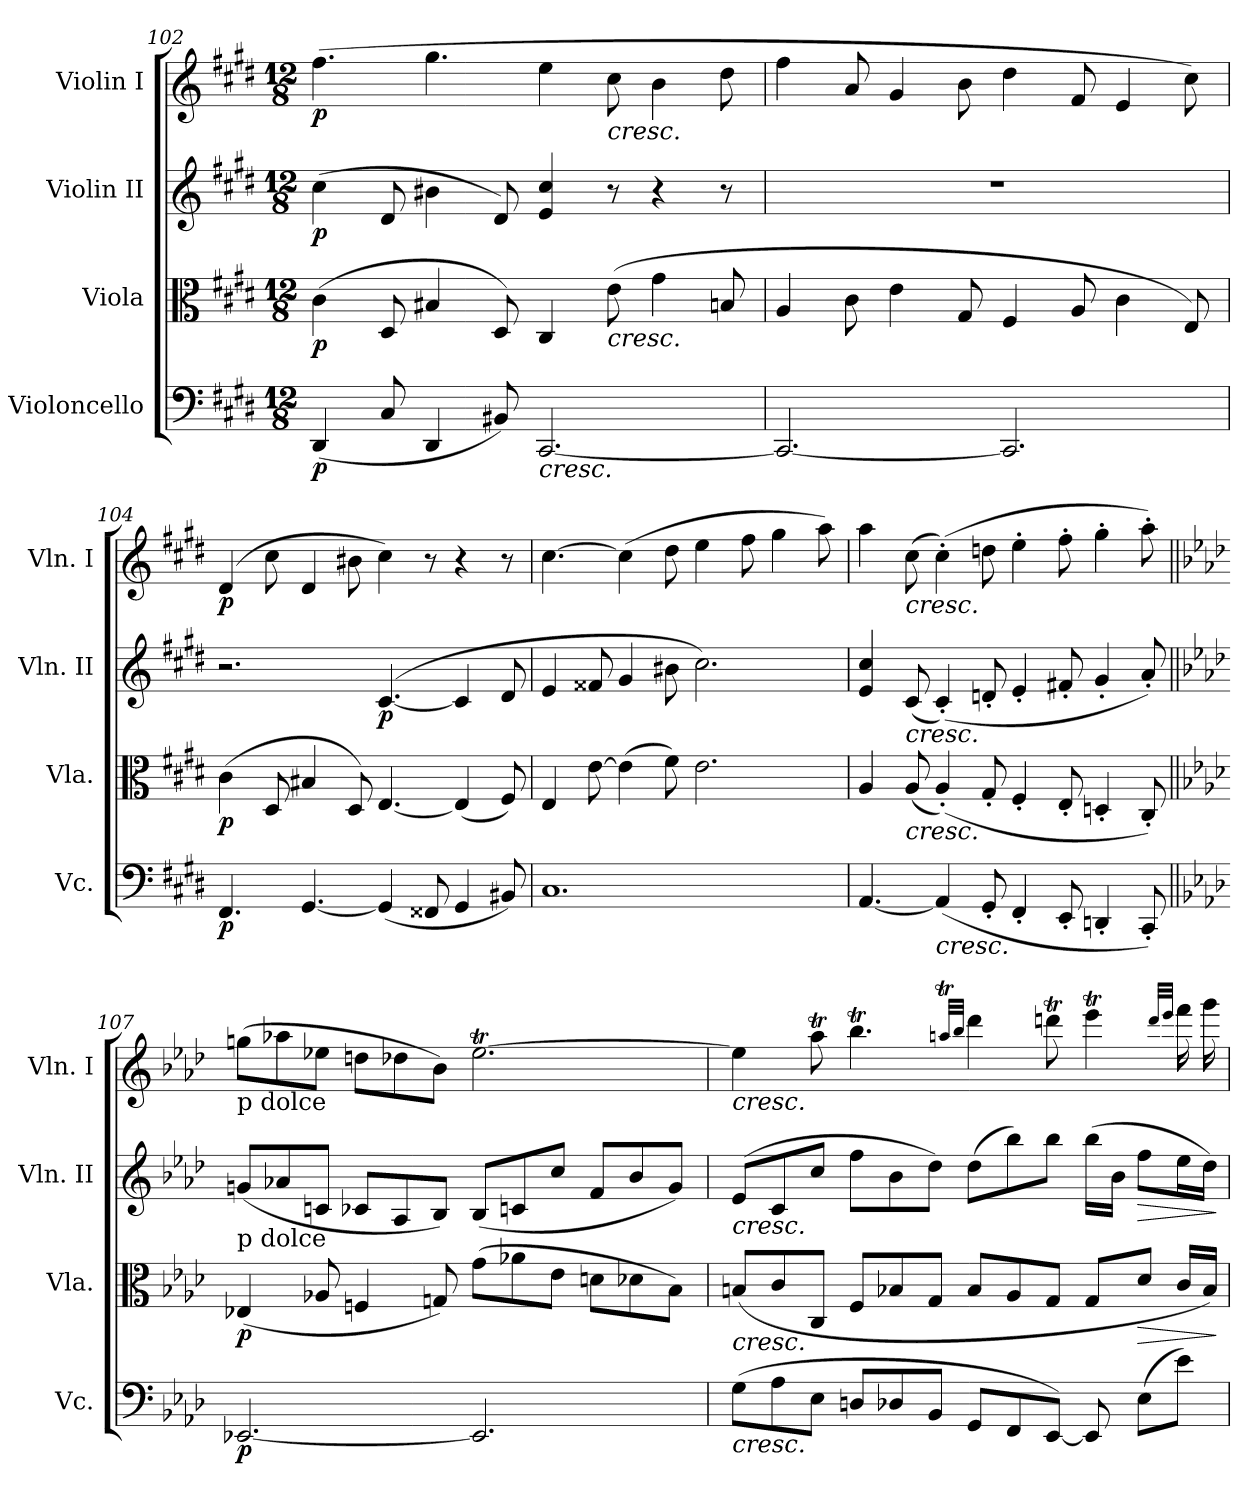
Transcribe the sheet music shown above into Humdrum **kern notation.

**kern	**dynam	**kern	**dynam	**kern	**dynam	**kern	**dynam
*part4	*part4	*part3	*part3	*part2	*part2	*part1	*part1
*staff4	*staff4	*staff3	*staff3	*staff2	*staff2	*staff1	*staff1
*I"Violoncello	*	*I"Viola	*	*I"Violin II	*	*I"Violin I	*
*I'Vc.	*	*I'Vla.	*	*I'Vln. II	*	*I'Vln. I	*
*clefF4	*	*clefC3	*	*clefG2	*	*clefG2	*
*k[f#c#g#d#]	*	*k[f#c#g#d#]	*	*k[f#c#g#d#]	*	*k[f#c#g#d#]	*
*c#:	*	*c#:	*	*c#:	*	*c#:	*
*M12/8	*	*M12/8	*	*M12/8	*	*M12/8	*
=102	=102	=102	=102	=102	=102	=102	=102
!	!LO:DY:b	!	!LO:DY:b	!	!LO:DY:b	!	!LO:DY:b
(<4DD#/	p	(>4c#\	p	(>4cc#\	p	(>4.ff#\	p
8C#/	.	8D#/	.	8d#/	.	.	.
4DD#/	.	4B#X/	.	4b#X\	.	4.gg#\	.
8BB#X/)	.	8D#/)	.	8d#/)	.	.	.
!LO:TX:b:i:t=cresc.	!	!	!	!	!	!	!
[2.CC#/	.	4C#/	.	4e/ 4cc#/	.	4ee\	.
!	!	!	!	!	!	!LO:TX:b:i:t=cresc.	!
!	!	!LO:TX:b:i:t=cresc.	!	!	!	!	!
.	.	(>8e\	.	8r	.	8cc#\	.
.	.	4g#\	.	4r	.	4b\	.
.	.	8Bn/	.	8r	.	8dd#\	.
=103	=103	=103	=103	=103	=103	=103	=103
2.CC#/_	.	4A/	.	1.r	.	4ff#\	.
.	.	8c#\	.	.	.	8a/	.
.	.	4e\	.	.	.	4g#/	.
.	.	8G#/	.	.	.	8b\	.
2.CC#/]	.	4F#/	.	.	.	4dd#\	.
.	.	8A/	.	.	.	8f#/	.
.	.	4c#\	.	.	.	4e/	.
.	.	8E/)	.	.	.	8cc#\)	.
=104	=104	=104	=104	=104	=104	=104	=104
!	!LO:DY:b	!	!LO:DY:b	!	!	!	!LO:DY:b
4.FF#/	p	(<4c#\	p	2.r	.	(>4d#/	p
.	.	8D#/	.	.	.	8cc#\	.
[4.GG#/	.	4B#X/	.	.	.	4d#/	.
.	.	8D#/)	.	.	.	8b#X\	.
!	!	!	!	!	!LO:DY:b	!	!
(<4GG#/]	.	[4.E/	.	(<[4.c#/	p	4cc#\)	.
8FF##X/	.	.	.	.	.	8r	.
4GG#/	.	(<4E/]	.	4c#/]	.	4r	.
8BB#X/)	.	8F#/)	.	8d#/	.	8r	.
=105	=105	=105	=105	=105	=105	=105	=105
1.C#	.	4E/	.	4e/	.	[4.cc#\	.
.	.	[8e\	.	8f##X/	.	.	.
.	.	(>4e\]	.	4g#/	.	(>4cc#\]	.
.	.	8f#\)	.	8b#X\	.	8dd#\	.
.	.	2.e\	.	2.cc#\)	.	4ee\	.
.	.	.	.	.	.	8ff#\	.
.	.	.	.	.	.	4gg#\	.
.	.	.	.	.	.	8aa\)	.
=106	=106	=106	=106	=106	=106	=106	=106
[4.AA/	.	4A/	.	4e/ 4cc#/	.	4aa\	.
!	!	!	!	!	!	!LO:TX:b:i:t=cresc.	!
!	!	!	!	!LO:TX:b:i:t=cresc.	!	!	!
!	!	!LO:TX:b:i:t=cresc.	!	!	!	!	!
.	.	(<8A/	.	(<8c#/	.	(>8cc#\	.
!LO:TX:b:i:t=cresc.	!	!	!	!	!	!	!
(<4AA/]	.	(<4A'/)	.	(<4c#'/)	.	(>4cc#'\)	.
8GG#'/	.	8G#'/	.	8dn'/	.	8ddn\	.
4FF#'/	.	4F#'/	.	4e'/	.	4ee'\	.
8EE'/	.	8E'/	.	8f#X'/	.	8ff#'\	.
4DDn'/	.	4Dn'/	.	4g#'/	.	4gg#'\	.
8CC#'/)	.	8C#'/)	.	8a'/)	.	8aa'\)	.
=107||	=107||	=107||	=107||	=107||	=107||	=107||	=107||
*k[b-e-a-d-]	*	*k[b-e-a-d-]	*	*k[b-e-a-d-]	*	*k[b-e-a-d-]	*
*A-:	*	*A-:	*	*A-:	*	*A-:	*
!	!	!	!	!	!	!LO:TX:b:t=p dolce	!
!	!	!	!	!LO:TX:b:t=p dolce	!	!	!
!	!LO:DY:b	!	!LO:DY:b	!	!	!	!
[2.EE-X/	p	(<4E-X/	p	(<8gn/L	.	(>8ggn\L	.
.	.	.	.	8a-X/	.	8aa-X\	.
.	.	8A-X/	.	8cn/J	.	8ee-X\J	.
.	.	4Fn/	.	8c-X/L	.	8ddn\L	.
.	.	.	.	8A-/	.	8dd-X\	.
.	.	8Gn/)	.	8B-/J)	.	8b-\J)	.
2.EE-/]	.	(>8g\L	.	(<8B-/L	.	[2.ee-T\	.
.	.	8a-X\	.	8cn/	.	.	.
.	.	8e-\J	.	8cc/J	.	.	.
.	.	8dn\L	.	8f/L	.	.	.
.	.	8d-X\	.	8b-/	.	.	.
.	.	8B-\J)	.	8g/J)	.	.	.
=108	=108	=108	=108	=108	=108	=108	=108
!	!	!	!	!	!	!LO:TX:b:i:t=cresc.	!
!	!	!	!	!LO:TX:b:i:t=cresc.	!	!	!
!	!	!LO:TX:b:i:t=cresc.	!	!	!	!	!
!LO:TX:b:i:t=cresc.	!	!	!	!	!	!	!
(>8G\L	.	(<8Bn/L	.	(>8e-/L	.	4ee-\]	.
8A-\	.	8c/	.	8c/	.	.	.
8E-\J	.	8C/J	.	8cc/J	.	8aa-T\	.
8Dn/L	.	8F/L	.	8ff\L	.	4.bb-T\	.
8D-X/	.	8B-X/	.	8b-\	.	.	.
8BB-/J	.	8G/J	.	8dd-\J)	.	.	.
.	.	.	.	.	.	32qaant/LLL	.
.	.	.	.	.	.	32qbb-/JJJ	.
8GG/L	.	8B-/L	.	(>8dd-\L	.	4ddd-\	.
8FF/	.	8A-/	.	8bb-\)	.	.	.
[8EE-/J)	.	8G/J	.	8bb-\J	.	8dddnt\	.
8EE-/]	.	8G/L	.	(>16bb-\LL	.	4eee-T\	.
.	.	.	.	16b-\JJ	.	.	.
!	!	!	!LO:HP:b	!	!LO:HP:b	!	!
(>8E-\L	.	8d-/J	>	8ff\L	>	.	.
.	.	.	.	.	.	32qddd/LLL	.
.	.	.	.	.	.	32qeee-/JJJ	.
8e-\J)	.	16c/LL	.	16ee-\L	.	16fff\	.
.	.	16B-/JJ)	.	16dd-\JJ)	.	16ggg\	.
.	.	.	]	.	]	.	.
=	=	=	=	=	=	=	=
*-	*-	*-	*-	*-	*-	*-	*-
